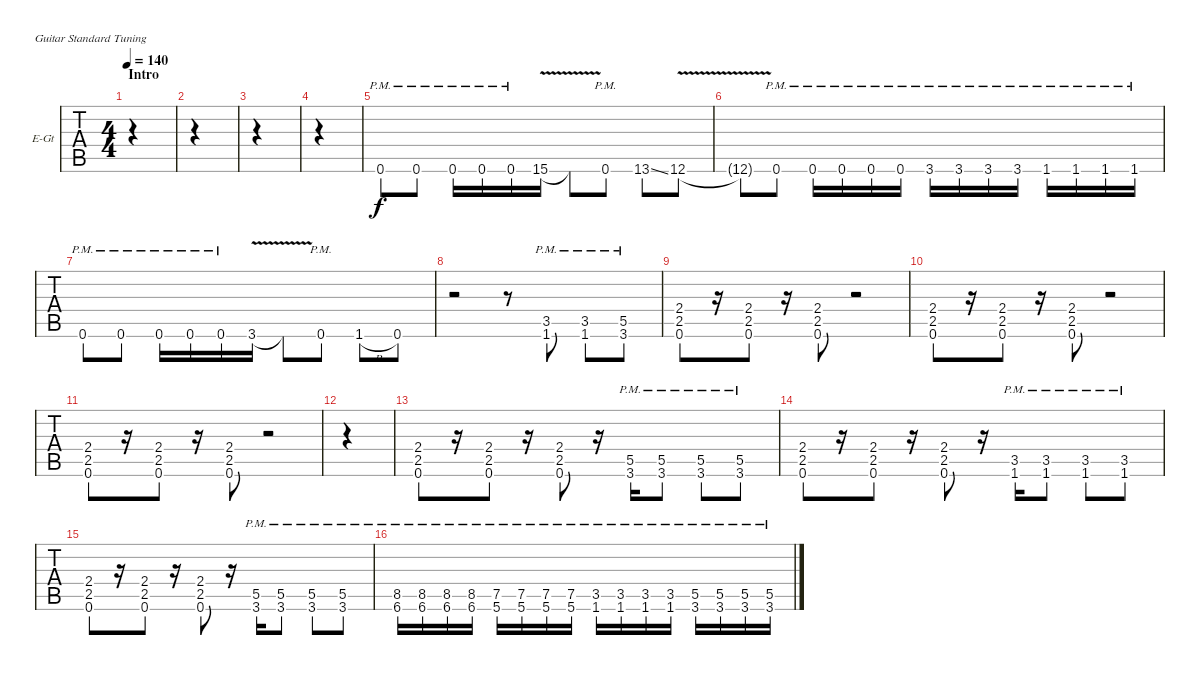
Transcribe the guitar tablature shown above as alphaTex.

\defaultSystemsLayout 4
\bracketExtendMode groupsimilarinstruments
\multiBarRest
\firstSystemTrackNameOrientation horizontal
\otherSystemsTrackNameOrientation horizontal
\track ("Cole Train" "E-Gt") {instrument distortionguitar}
\staff {tabs}
\tuning (E4 B3 G3 D3 A2 E2)
\ts (4 4)
\section ("" "Intro")
\tempo 140
\clef g2
\ks c
|
|
|
|
0.6{pm}.8 0.6{pm}.8 0.6{pm}.16 0.6{pm}.16 0.6{pm}.16 15.6{v}.16 15.6{v t}.8 0.6{pm}.8 13.6{ss}.8 12.6{v}.8 |
12.6{v t}.8 0.6{pm}.8 0.6{pm}.16 0.6{pm}.16 0.6{pm}.16 0.6{pm}.16 3.6{pm}.16 3.6{pm}.16 3.6{pm}.16 3.6{pm}.16 1.6{pm}.16 1.6{pm}.16 1.6{pm}.16 1.6{pm}.16 |
0.6{pm}.8 0.6{pm}.8 0.6{pm}.16 0.6{pm}.16 0.6{pm}.16 3.6{v}.16 3.6{v t}.8 0.6{pm}.8 1.6{h}.8 0.6.8 |
r.2 r.8 (1.6{pm} 3.5{pm}).8 (1.6{pm} 3.5{pm}).8 (3.6{pm} 5.5{pm}).8 |
(0.6 2.5 2.4).8 r.16 (0.6 2.5 2.4).8 r.16 (0.6 2.5 2.4).8 r.2 |
(0.6 2.5 2.4).8 r.16 (0.6 2.5 2.4).8 r.16 (0.6 2.5 2.4).8 r.2 |
(0.6 2.5 2.4).8 r.16 (0.6 2.5 2.4).8 r.16 (0.6 2.5 2.4).8 r.2 |
|
(0.6 2.5 2.4).8 r.16 (0.6 2.5 2.4).8 r.16 (0.6 2.5 2.4).8 r.16 (3.6{pm} 5.5{pm}).16 (3.6{pm} 5.5{pm}).8 (5.5{pm} 3.6{pm}).8 (5.5{pm} 3.6{pm}).8 |
(0.6 2.5 2.4).8 r.16 (0.6 2.5 2.4).8 r.16 (0.6 2.5 2.4).8 r.16 (1.6{pm} 3.5{pm}).16 (1.6{pm} 3.5{pm}).8 (3.5{pm} 1.6{pm}).8 (3.5{pm} 1.6{pm}).8 |
(0.6 2.5 2.4).8 r.16 (0.6 2.5 2.4).8 r.16 (0.6 2.5 2.4).8 r.16 (3.6{pm} 5.5{pm}).16 (3.6{pm} 5.5{pm}).8 (5.5{pm} 3.6{pm}).8 (5.5{pm} 3.6{pm}).8 |
(6.6{pm} 8.5{pm}).16 (6.6{pm} 8.5{pm}).16 (6.6{pm} 8.5{pm}).16 (6.6{pm} 8.5{pm}).16 (5.6{pm} 7.5{pm}).16 (5.6{pm} 7.5{pm}).16 (5.6{pm} 7.5{pm}).16 (5.6{pm} 7.5{pm}).16 (1.6{pm} 3.5{pm}).16 (1.6{pm} 3.5{pm}).16 (1.6{pm} 3.5{pm}).16 (1.6{pm} 3.5{pm}).16 (3.6{pm} 5.5{pm}).16 (3.6{pm} 5.5{pm}).16 (3.6{pm} 5.5{pm}).16 (3.6{pm} 5.5{pm}).16
